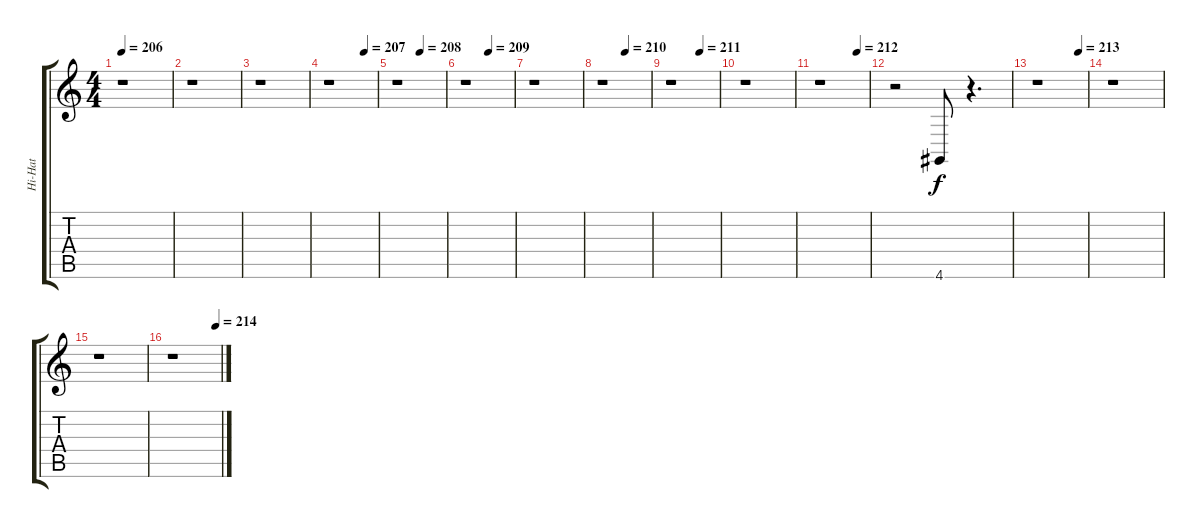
\track ("Hi-Hat" "Hi-Hat") {instrument acousticgrandpiano}
\staff {score tabs}
\tuning (E4 B3 G3 D3 A2 E2) {hide}
\ts (4 4)
\tempo 206
\clef g2
\ks c
r.1{dy f} |
r.1 |
r.1 |
\tempo (207 0.75)
r.1 |
\tempo (208 0.4895833333333333)
r.1 |
\tempo (209 0.4895833333333333)
r.1 |
r.1 |
\tempo (210 0.4895833333333333)
r.1 |
\tempo (211 0.6145833333333334)
r.1 |
r.1 |
\tempo (212 0.7708333333333334)
r.1 |
r.2 4.6.8{volume 11 instrument violin} r.4{d} |
\tempo (213 0.8333333333333334)
r.1 |
r.1 |
r.1 |
\tempo (214 0.90625)
r.1
